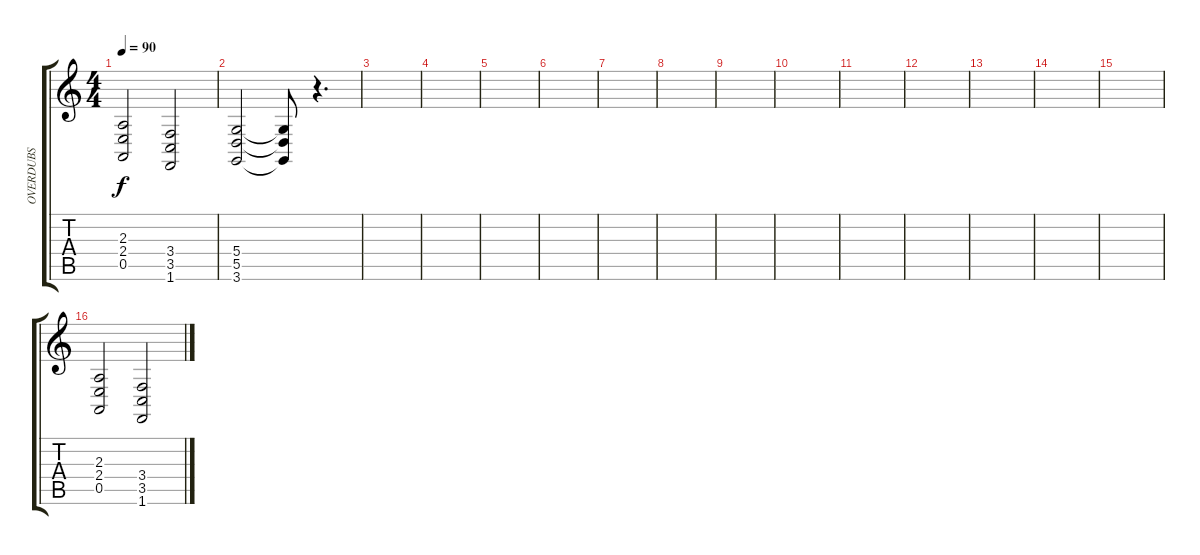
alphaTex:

\track ("OVERDUBS" "OVERDUBS") {instrument lead5charang}
\staff {score tabs}
\tuning (E4 B3 G3 D3 A2 E2) {hide}
\ts (4 4)
\tempo 90
\clef g2
\ks c
(2.3 2.4 0.5).2{dy f} (3.4 3.5 1.6).2 |
(5.4 5.5 3.6).2 (5.4{t} 5.5{t} 3.6{t}).8 r.4{d} |
|
|
|
|
|
|
|
|
|
|
|
|
|
(2.3 2.4 0.5).2 (3.4 3.5 1.6).2
